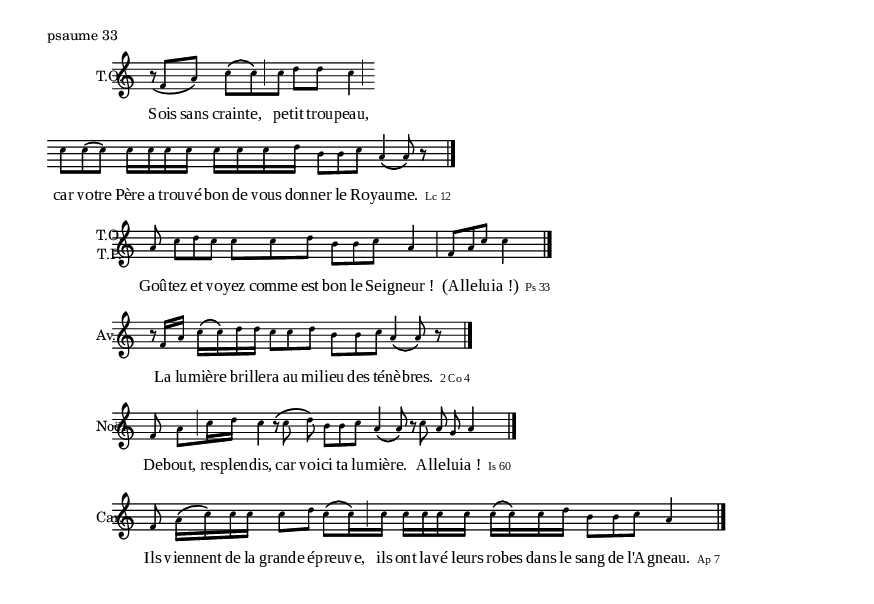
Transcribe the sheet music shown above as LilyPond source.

\version "2.12.0"
\include "definitions.ly"
\markup { psaume 33}





\relative a' { 
	\new Staff {
		\cadenzaOn
		\set Staff.instrumentName = \markup{ \center-column { T.O. } }
		\times 2/3 { r8_\( f[ a]\) }
		\times 2/3 { c[\( c\)\cesure \pespace c] } 
		d[ d] c4 \cesure \pespace
		\times 2/3 { c8[ c\( c]\) } 
		c16[ c c c] c16[ c c d]
		\times 2/3 { b8[ b c] } 
		a4\( a8\) r8
		\endBar
	}
	\addlyrics {
		Sois sans crain -- te, pe -- tit trou -- peau, car vo -- tre Père a tro -- uvé bon de vous don -- ner le Ro -- yau -- me.
		\markup { \citation #"Lc 12" } 
	}
}
\relative a' { 
	\new Staff {
		\cadenzaOn
		\set Staff.instrumentName = \markup{ \center-column { T.O. T.P. } }
		a8 \times 2/3 { c[ d c] }
		\times 2/3 { c[ c d] }
		\times 2/3 { b[ b c] } a4
		\barre
		\times 2/3 { f8[ a c] }
		c4
		\endBar
	}
	\addlyrics {
		Goû -- tez et vo -- yez comme est bon le Sei -- "gneur !" " (Al" -- le -- lu -- "ia !)"
		\markup { \citation #"Ps 33" } 
	}
}
\relative a' { 
	\new Staff {
		\cadenzaOn
		\set Staff.instrumentName = \markup{ \center-column { Av. } }
		r8 f16[ a]
		c16[\( c\) d d]
		\times 2/3 { c8[\pespace c d] } 
		\times 2/3 { b[ b c] } 
		a4\( a8\) r8
		\endBar
	}
	\addlyrics {
		La lu -- miè -- re bri -- lle -- ra au mil -- ieu des té -- nè -- bres.
		\markup { \citation #"2 Co 4" } 
	}
}
\relative a' { 
	\new Staff {
		\cadenzaOn
		\set Staff.instrumentName = \markup{ \center-column { Noël } }
		f8
		a[ \cesure c16 d]
		c4 \pespace
		\times 2/3 { r8\( c d\) }
		\times 2/3 { b[ b c] }
		a4\( a8\) r
		\times 2/3 { c a g }
		a4
		\endBar
	}
	\addlyrics {
		 De -- bout, res -- plen -- dis, car voi -- ci ta lu -- miè -- re. " Al" -- le -- lu -- "ia !"
		\markup { \citation #"Is 60" } 
	}
}
\relative a' { 
	\new Staff {
		\cadenzaOn
		\set Staff.instrumentName = \markup{ \center-column { Car. } }
		f8 a16[\( c\) c c]  c8[ d]
		c8[\( c16\)\cesure \pespace c]
		c16[ c c c]  c16[\( c\) c d]  
		\times 2/3 { b8[ b c] }  a4
		\endBar
	}
	\addlyrics {
		Ils vien -- nent de la grande é -- pre -- uve, ils ont la -- vé leurs ro -- bes dans le sang de l'A -- gneau.
		\markup { \citation #"Ap 7" } 
	}
}


